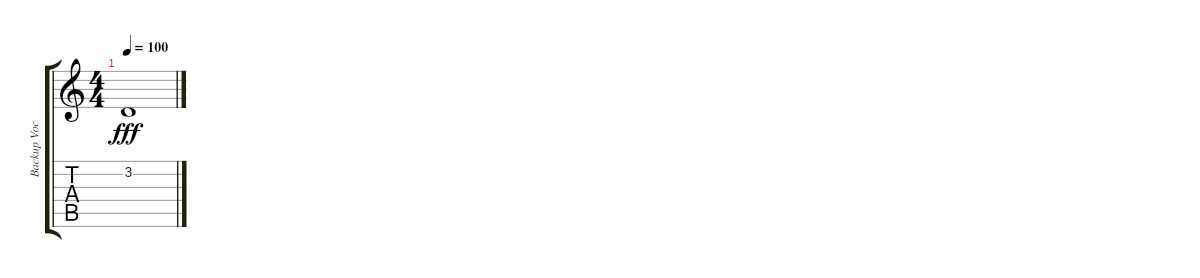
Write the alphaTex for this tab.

\track ("Backup Vocal" "Backup Voc") {instrument pad4choir}
\staff {score tabs}
\tuning (E4 B3 G3 D3 A2 E2) {hide}
\ts (4 4)
\tempo 100
\clef g2
\ks c
3.2{t}.1{dy fff}
